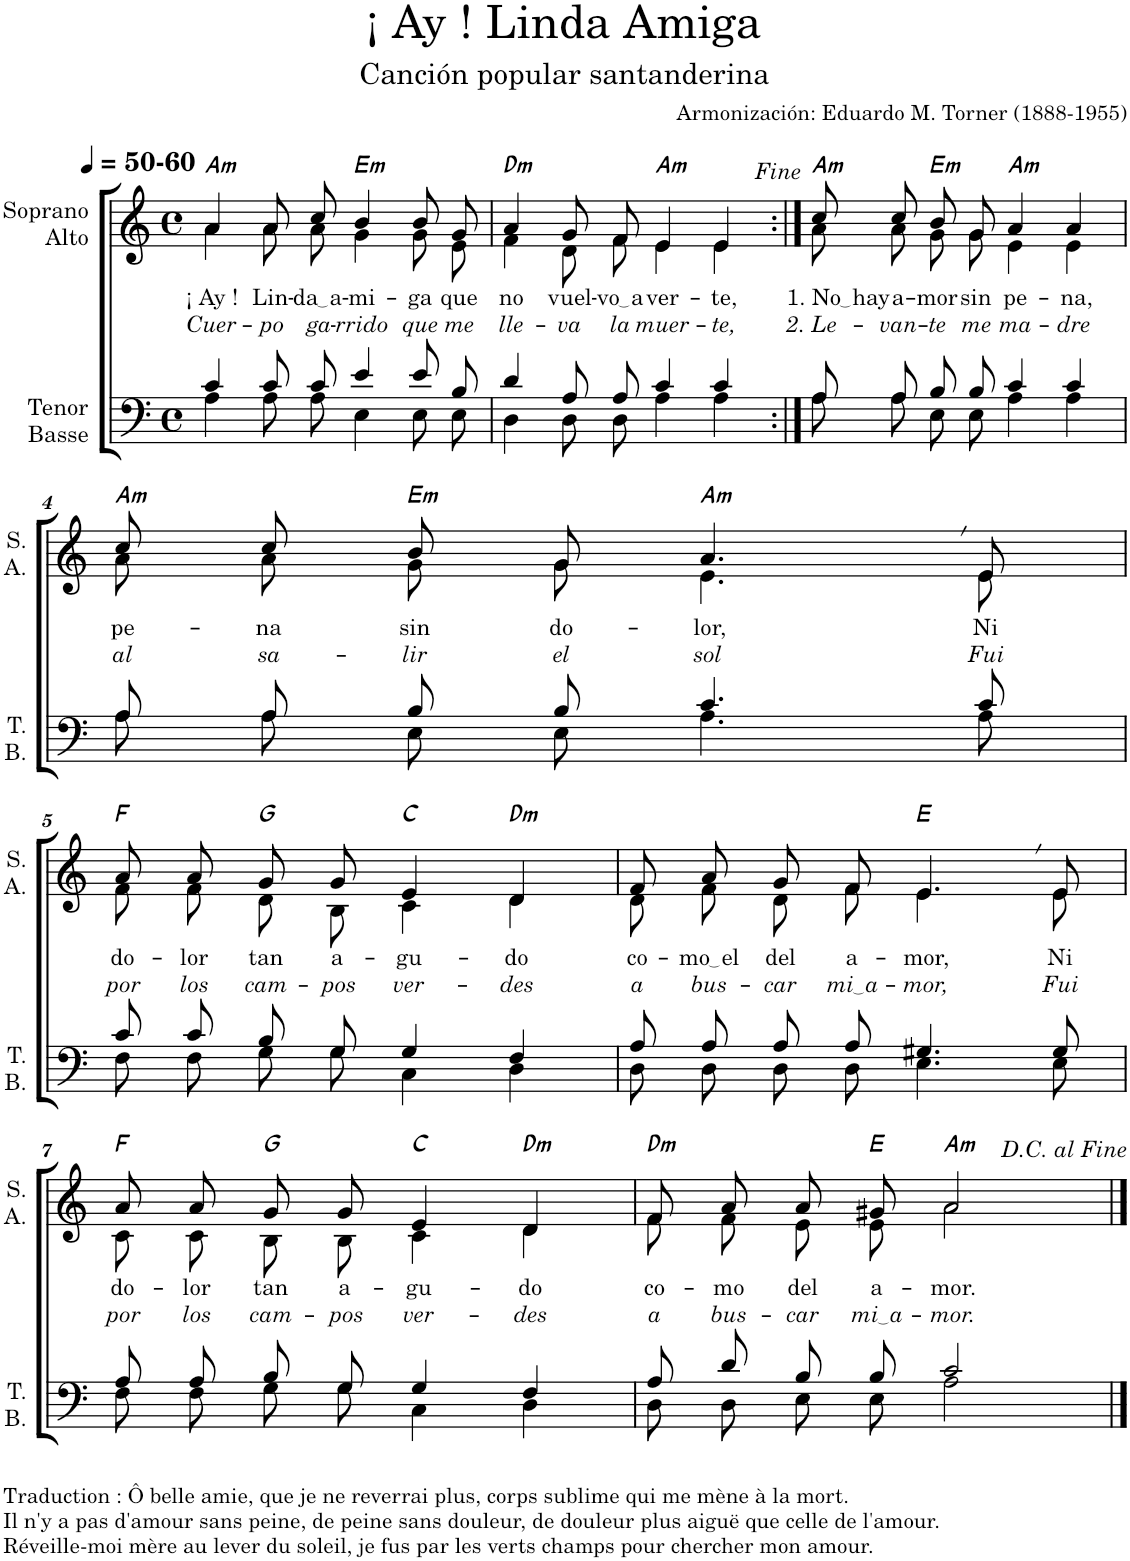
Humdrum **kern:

**kern	**kern	**text	**text	**harte
*part2	*part1	*part1	*part1	*part1
*staff2	*staff1	*staff1	*staff1	*
*I"Tenor Basse	*I"Soprano Alto	*	*	*
*I'T. B.	*I'S. A.	*	*	*
*clefF4	*clefG2	*	*	*
*k[]	*k[]	*	*	*
*M4/4	*M4/4	*	*	*
*met(c)	*met(c)	*	*	*
*MM50	*MM50	*	*	*
=1	=1	=1	=1	=1
*^	*	*	*	*
!	!	!LO:TX:a:B:t=-60	!	!	!
!	!	!	!LO:LY:b	!LO:LY:b	!LO:H:kt=m
*	*	*^	*	*	*
4c/	4A\	4a/	4a\	¡ Ay !	Cuer-	A:min
!	!	!	!	!LO:LY:b	!LO:LY:b	!
8c/L	8A\L	8a/L	8a\L	Lin-	-po	.
!	!	!	!	!LO:LY:b	!LO:LY:b	!
8c/J	8A\J	8cc/J	8a\J	da a	ga-	.
!	!	!	!	!LO:LY:b	!LO:LY:b	!LO:H:kt=m
4e/	4E\	4b/	4g\	-mi-	-rrido	E:min
!	!	!	!	!LO:LY:b	!LO:LY:b	!
8e/L	8E\L	8b/L	8g\L	-ga	que	.
!	!	!	!	!LO:LY:b	!LO:LY:b	!
8B/J	8E\J	8g/J	8e\J	que	me	.
=2	=2	=2	=2	=2	=2	=2
!	!	!	!	!LO:LY:b	!LO:LY:b	!LO:H:kt=m
4d/	4D\	4a/	4f\	no	lle-	D:min
!	!	!	!	!LO:LY:b	!LO:LY:b	!
8A/L	8D\L	8g/L	8d\L	vuel-	-va	.
!	!	!	!	!LO:LY:b	!LO:LY:b	!
8A/J	8D\J	8f/J	8f\J	vo a	la	.
!	!	!	!	!LO:LY:b	!LO:LY:b	!LO:H:kt=m
4c/	4A\	4e/	4e\	ver-	muer-	A:min
!	!	!	!	!LO:LY:b	!LO:LY:b	!
4c/	4A\	4e/	4e\	-te,	-te,	.
!	!	!	!LO:TX:a:t=<i><font size="10"/>Fine</i>	!	!	!
=3:|!	=3:|!	=3:|!	=3:|!	=3:|!	=3:|!	=3:|!
!	!	!	!	!LO:LY:b	!LO:LY:b	!LO:H:kt=m
8A/L	8A\L	8cc/L	8a\L	1. No hay	2. Le-	A:min
!	!	!	!	!LO:LY:b	!LO:LY:b	!
8A/J	8A\J	8cc/J	8a\J	a-	-van-	.
!	!	!	!	!LO:LY:b	!LO:LY:b	!LO:H:kt=m
8B/L	8E\L	8b/L	8g\L	-mor	-te	E:min
!	!	!	!	!LO:LY:b	!LO:LY:b	!
8B/J	8E\J	8g/J	8g\J	sin	me	.
!	!	!	!	!LO:LY:b	!LO:LY:b	!LO:H:kt=m
4c/	4A\	4a/	4e\	pe-	ma-	A:min
!	!	!	!	!LO:LY:b	!LO:LY:b	!
4c/	4A\	4a/	4e\	-na,	-dre	.
!!LO:LB:g=z	!!
=4	=4	=4	=4	=4	=4	=4
!	!	!	!	!LO:LY:b	!LO:LY:b	!LO:H:kt=m
8A/L	8A\L	8cc/L	8a\L	pe-	al	A:min
!	!	!	!	!LO:LY:b	!LO:LY:b	!
8A/J	8A\J	8cc/J	8a\J	-na	sa-	.
!	!	!	!	!LO:LY:b	!LO:LY:b	!LO:H:kt=m
8B/L	8E\L	8b/L	8g\L	sin	-lir	E:min
!	!	!	!	!LO:LY:b	!LO:LY:b	!
8B/J	8E\J	8g/J	8g\J	do-	el	.
!	!	!	!	!LO:LY:b	!LO:LY:b	!LO:H:kt=m
4.c/	4.A\	4.aZ/	4.e\	-lor,	sol	A:min
!	!	!	!	!LO:LY:b	!LO:LY:b	!
8c/	8A\	8e/	8e\	Ni	Fui	.
!!LO:LB:g=z	!!
=5	=5	=5	=5	=5	=5	=5
!	!	!	!	!LO:LY:b	!LO:LY:b	!
8c/L	8F\L	8a/L	8f\L	do-	por	F:maj
!	!	!	!	!LO:LY:b	!LO:LY:b	!
8c/J	8F\J	8a/J	8f\J	-lor	los	.
!	!	!	!	!LO:LY:b	!LO:LY:b	!
8B/L	8G\L	8g/L	8d\L	tan	cam-	G:maj
!	!	!	!	!LO:LY:b	!LO:LY:b	!
8G/J	8G\J	8g/J	8B\J	a-	-pos	.
!	!	!	!	!LO:LY:b	!LO:LY:b	!
4G/	4C\	4e/	4c\	-gu-	ver-	C:maj
!	!	!	!	!LO:LY:b	!LO:LY:b	!LO:H:kt=m
4F/	4D\	4d/	4d\	-do	-des	D:min
=6	=6	=6	=6	=6	=6	=6
!	!	!	!	!LO:LY:b	!LO:LY:b	!
8A/L	8D\L	8f/L	8d\L	co-	a	.
!	!	!	!	!LO:LY:b	!LO:LY:b	!
8A/J	8D\J	8a/J	8f\J	mo el	bus-	.
!	!	!	!	!LO:LY:b	!LO:LY:b	!
8A/L	8D\L	8g/L	8d\L	del	-car	.
!	!	!	!	!LO:LY:b	!LO:LY:b	!
8A/J	8D\J	8f/J	8f\J	a-	mi a	.
!	!	!	!	!LO:LY:b	!LO:LY:b	!
4.G#X/	4.E\	4.eZ/	4.e\	-mor,	-mor,	E:maj
!	!	!	!	!LO:LY:b	!LO:LY:b	!
8G#/	8E\	8e/	8e\	Ni	Fui	.
!!LO:LB:g=z	!!
=7	=7	=7	=7	=7	=7	=7
!	!	!	!	!LO:LY:b	!LO:LY:b	!
8A/L	8F\L	8a/L	8c\L	do-	por	F:maj
!	!	!	!	!LO:LY:b	!LO:LY:b	!
8A/J	8F\J	8a/J	8c\J	-lor	los	.
!	!	!	!	!LO:LY:b	!LO:LY:b	!
8B/L	8G\L	8g/L	8B\L	tan	cam-	G:maj
!	!	!	!	!LO:LY:b	!LO:LY:b	!
8G/J	8G\J	8g/J	8B\J	a-	-pos	.
!	!	!	!	!LO:LY:b	!LO:LY:b	!
4G/	4C\	4e/	4c\	-gu-	ver-	C:maj
!	!	!	!	!LO:LY:b	!LO:LY:b	!LO:H:kt=m
4F/	4D\	4d/	4d\	-do	-des	D:min
=8	=8	=8	=8	=8	=8	=8
!	!	!	!	!LO:LY:b	!LO:LY:b	!LO:H:kt=m
8A/L	8D\L	8f/L	8f\L	co-	a	D:min
!	!	!	!	!LO:LY:b	!LO:LY:b	!
8d/J	8D\J	8a/J	8f\J	-mo	bus-	.
!	!	!	!	!LO:LY:b	!LO:LY:b	!
8B/L	8E\L	8a/L	8e\L	del	-car	.
!	!	!	!	!LO:LY:b	!LO:LY:b	!
8B/J	8E\J	8g#X/J	8e\J	a-	mi a	E:maj
!	!	!	!	!LO:LY:b	!LO:LY:b	!LO:H:kt=m
2c/	2A\	2a/	2a\	-mor.	-mor.	A:min
!	!	!	!LO:TX:a:t=<i><font size="10"/>D.C. al Fine</i>	!	!	!
*v	*v	*	*	*	*	*
*	*v	*v	*	*	*
==	==	==	==	==
*-	*-	*-	*-	*-
